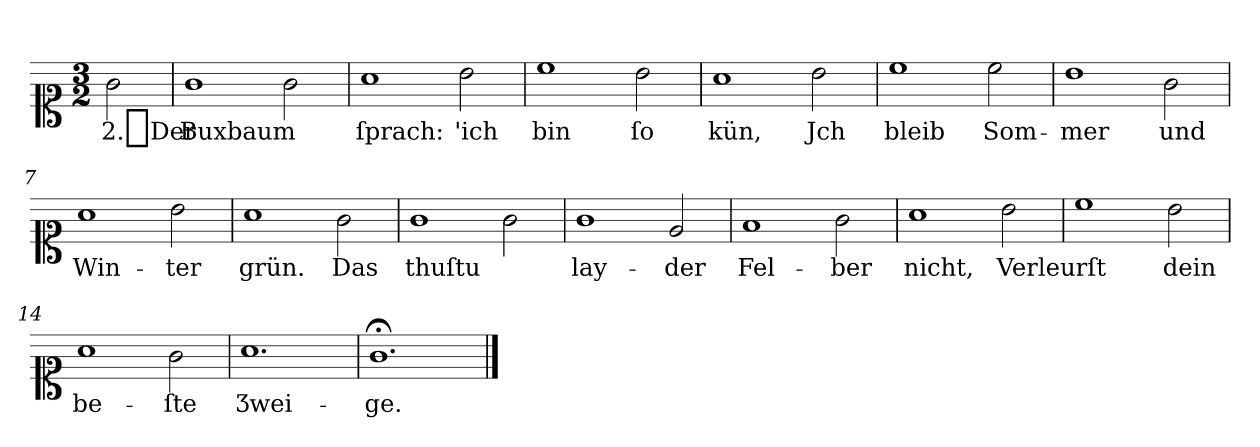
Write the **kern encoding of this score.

**kern	**text
*part1	*part1
*staff1	*staff1
*clefC1	*
*k[]	*
*M3/2	*
=	=
2g	2._Der
=1	=1
1g	Buxbaum
2g	.
=2	=2
1a	ſprach:
2b	'ich
=3	=3
1cc	bin
2b	ſo
=4	=4
1a	kün,
2b	Jch
=5	=5
1cc	bleib
2cc	Som-
=6	=6
1b	-mer
2g	und
=7	=7
1a	Win-
2b	-ter
=8	=8
1a	grün.
2g	Das
=9	=9
1g	thuſtu
2g	.
=10	=10
1g	lay-
2e	-der
=11	=11
1f	Fel-
2g	-ber
=12	=12
1a	nicht,
2b	Verleurſt
=13	=13
1cc	.
2b	dein
=14	=14
1a	be-
2g	-ſte
=15	=15
1.a	Ʒwei-
=16	=16
1.g;<	-ge.
==	==
*-	*-
